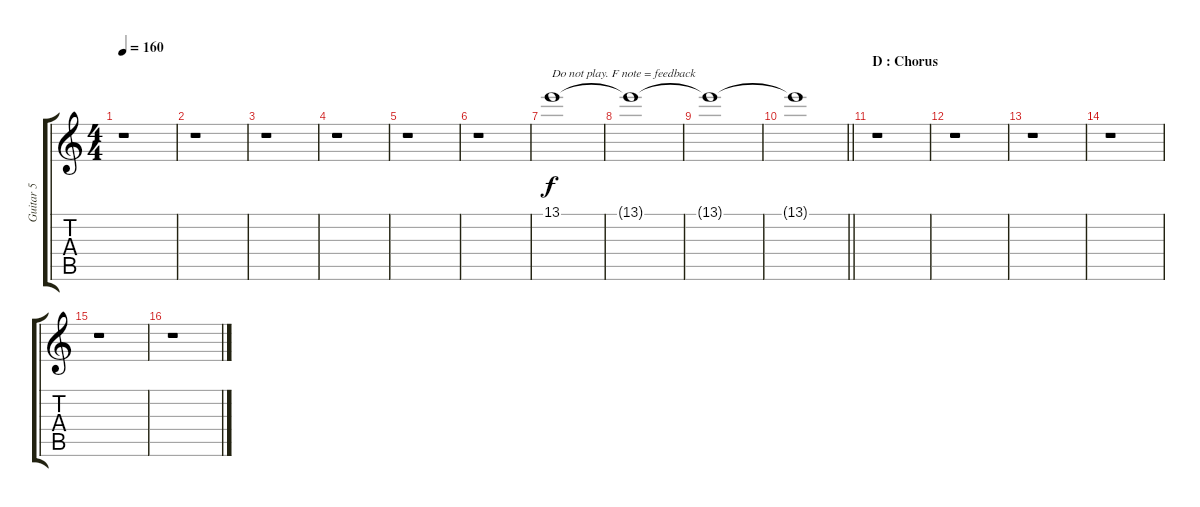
\track ("Guitar 5" "Guitar 5") {instrument overdrivenguitar}
\staff {score tabs}
\tuning (Eb4 Bb3 Gb3 Db3 Ab2 Eb2) {hide}
\ts (4 4)
\tempo 160
\clef g2
\ks c
r.1{dy f} |
r.1 |
r.1 |
r.1 |
r.1 |
r.1 |
13.1.1{txt "Do not play. F note = feedback" volume 6} |
13.1{t}.1 |
13.1{t}.1 |
\barLineRight lightlight
13.1{t}.1 |
\section ("" "D : Chorus")
r.1 |
r.1 |
r.1 |
r.1 |
r.1 |
r.1
